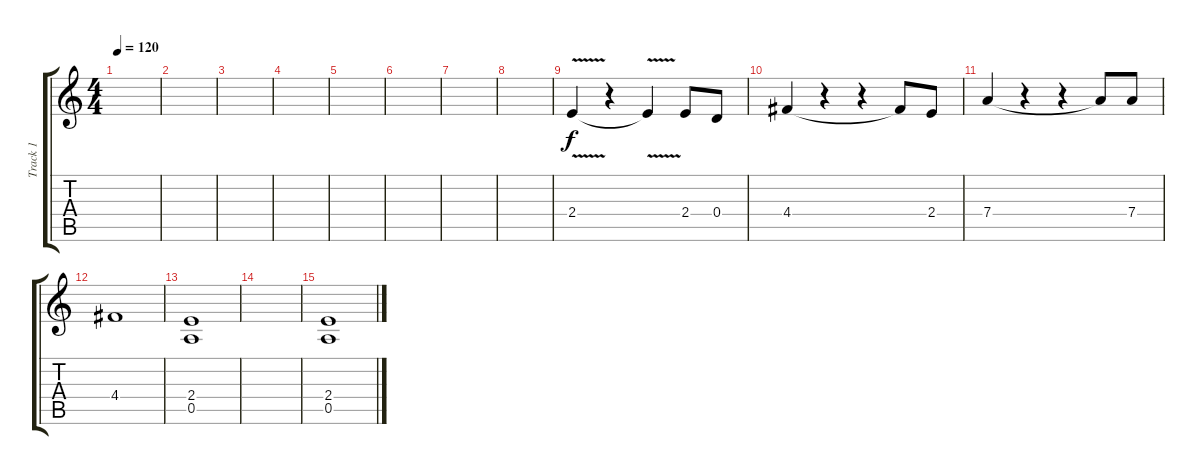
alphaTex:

\track ("Track 1" "Track 1") {instrument distortionguitar}
\staff {score tabs}
\tuning (E4 B3 G3 D3 A2 E2) {hide}
\ts (4 4)
\tempo 120
\clef g2
\ks c
|
|
|
|
|
|
|
|
2.4{v}.4 r.4 2.4{t}.4 2.4.8 0.4.8 |
4.4.4 r.4 r.4 4.4{t}.8 2.4.8 |
7.4.4 r.4 r.4 7.4{t}.8 7.4.8 |
4.4.1 |
(2.4 0.5).1 |
|
(2.4 0.5).1
